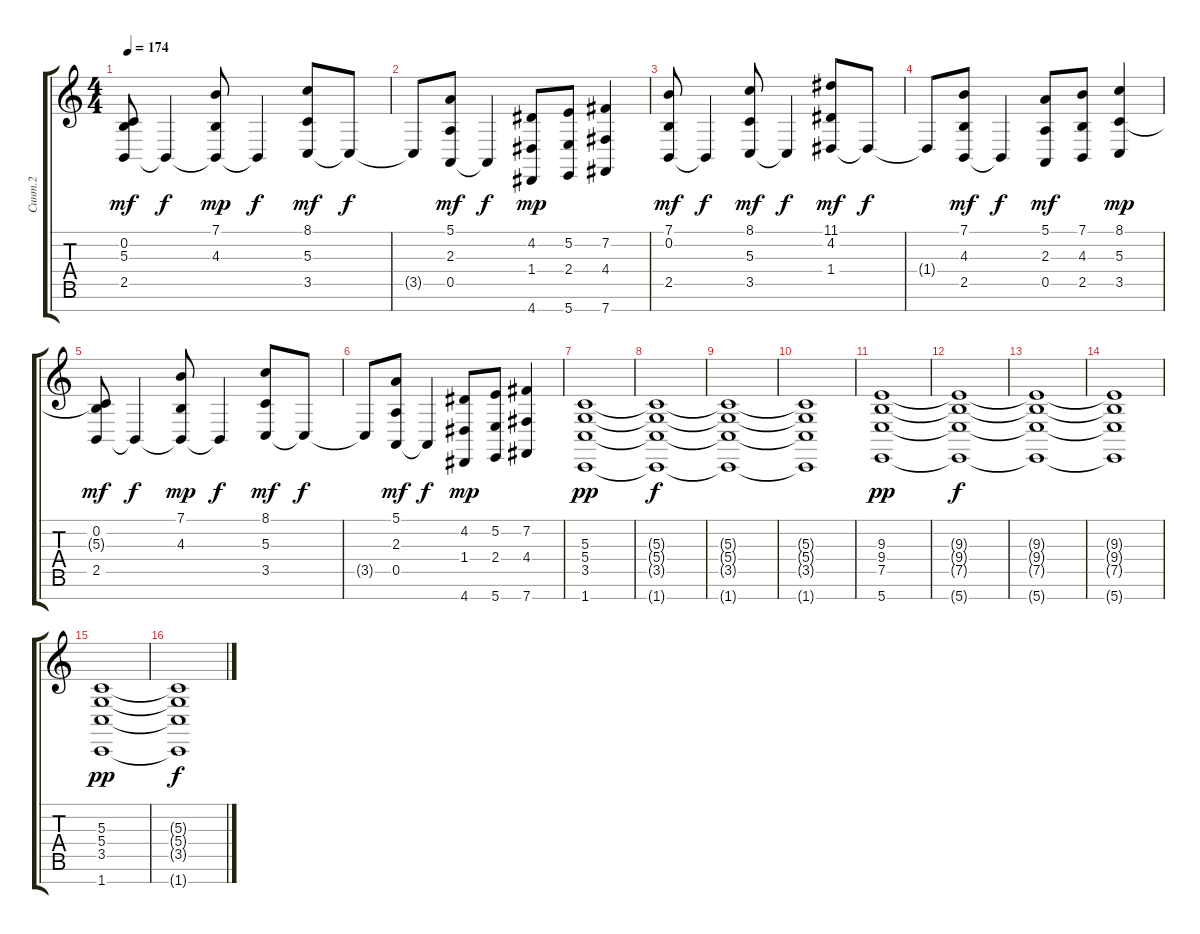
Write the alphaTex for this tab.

\track ("Синт.2" "Синт.2") {instrument stringensemble1}
\staff {score tabs}
\tuning (E4 B3 G3 D3 A2 E2 B1) {hide}
\ts (4 4)
\tempo 174
\clef g2
\ks c
(0.2 5.3{t} 2.5).8{dy mf} 2.5{t}.4{dy f} (7.1 4.3 2.5{t}).8{dy mp} 2.5{t}.4{dy f} (8.1 5.3 3.5).8{dy mf} 3.5{t}.8{dy f} |
3.5{t}.8 (5.1 2.3 0.5).8{dy mf} 0.5{t}.4{dy f} (4.2 1.4 4.7).8{dy mp} (5.2 2.4 5.7).8 (7.2 4.4 7.7).4 |
(7.1 0.2 2.5).8{dy mf} 2.5{t}.4{dy f} (8.1 5.3 3.5).8{dy mf} 3.5{t}.4{dy f} (11.1 4.2 1.4).8{dy mf} 1.4{t}.8{dy f} |
1.4{t}.8 (7.1 4.3 2.5).8{dy mf} 2.5{t}.4{dy f} (5.1 2.3 0.5).8{dy mf} (7.1 4.3 2.5).8 (8.1 5.3 3.5).4{dy mp} |
(0.2 5.3{t} 2.5).8{dy mf} 2.5{t}.4{dy f} (7.1 4.3 2.5{t}).8{dy mp} 2.5{t}.4{dy f} (8.1 5.3 3.5).8{dy mf} 3.5{t}.8{dy f} |
3.5{t}.8 (5.1 2.3 0.5).8{dy mf} 0.5{t}.4{dy f} (4.2 1.4 4.7).8{dy mp} (5.2 2.4 5.7).8 (7.2 4.4 7.7).4 |
\section ("" "")
(5.3 5.4 3.5 1.7).1{dy pp} |
(5.3{t} 5.4{t} 3.5{t} 1.7{t}).1{dy f} |
(5.3{t} 5.4{t} 3.5{t} 1.7{t}).1 |
(5.3{t} 5.4{t} 3.5{t} 1.7{t}).1 |
(9.3 9.4 7.5 5.7).1{dy pp} |
(9.3{t} 9.4{t} 7.5{t} 5.7{t}).1{dy f} |
(9.3{t} 9.4{t} 7.5{t} 5.7{t}).1 |
(9.3{t} 9.4{t} 7.5{t} 5.7{t}).1 |
(5.3 5.4 3.5 1.7).1{dy pp} |
(5.3{t} 5.4{t} 3.5{t} 1.7{t}).1{dy f}
